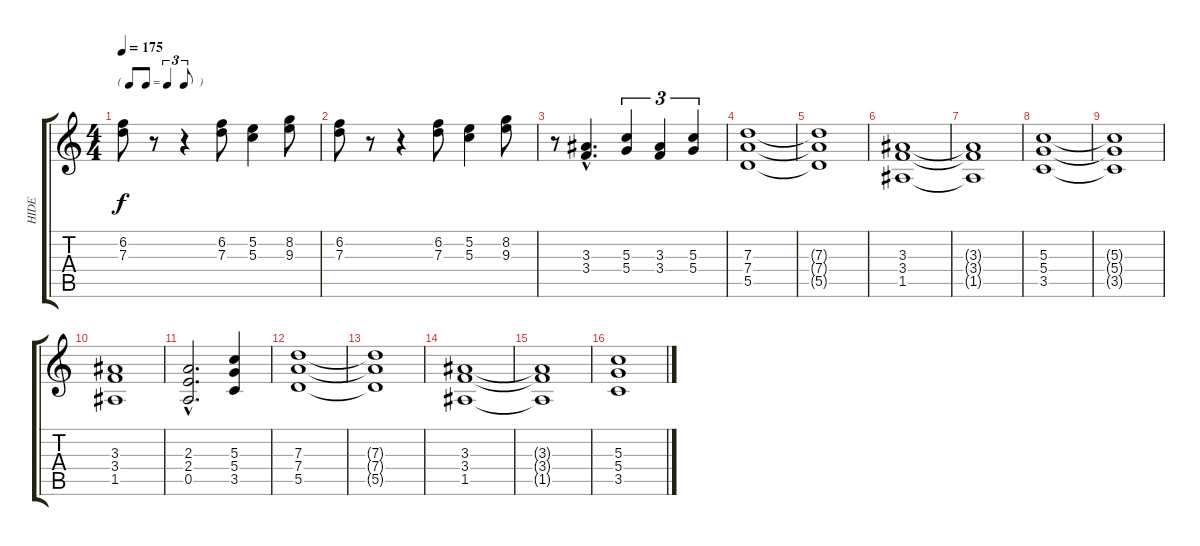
\track ("HIDE" "HIDE") {instrument distortionguitar}
\staff {score tabs}
\tuning (E4 B3 G3 D3 A2 E2) {hide}
\ts (4 4)
\tf triplet8th
\tempo 175
\clef g2
\ks c
(6.2 7.3).8{dy f} r.8 r.4 (6.2 7.3).8 (5.2 5.3).4 (8.2 9.3).8 |
(6.2 7.3).8 r.8 r.4 (6.2 7.3).8 (5.2 5.3).4 (8.2 9.3).8 |
r.8 (3.3{hac} 3.4{hac}).4{d} (5.3 5.4).4{tu (3 2)} (3.3 3.4).4{tu (3 2)} (5.3 5.4).4{tu (3 2)} |
(7.3 7.4 5.5).1 |
(7.3{t} 7.4{t} 5.5{t}).1 |
(3.3 3.4 1.5).1 |
(3.3{t} 3.4{t} 1.5{t}).1 |
(5.3 5.4 3.5).1 |
(5.3{t} 5.4{t} 3.5{t}).1 |
(3.3 3.4 1.5).1 |
(2.3{hac} 2.4{hac} 0.5{hac}).2{d} (5.3 5.4 3.5).4 |
(7.3 7.4 5.5).1 |
(7.3{t} 7.4{t} 5.5{t}).1 |
(3.3 3.4 1.5).1 |
(3.3{t} 3.4{t} 1.5{t}).1 |
(5.3 5.4 3.5).1
